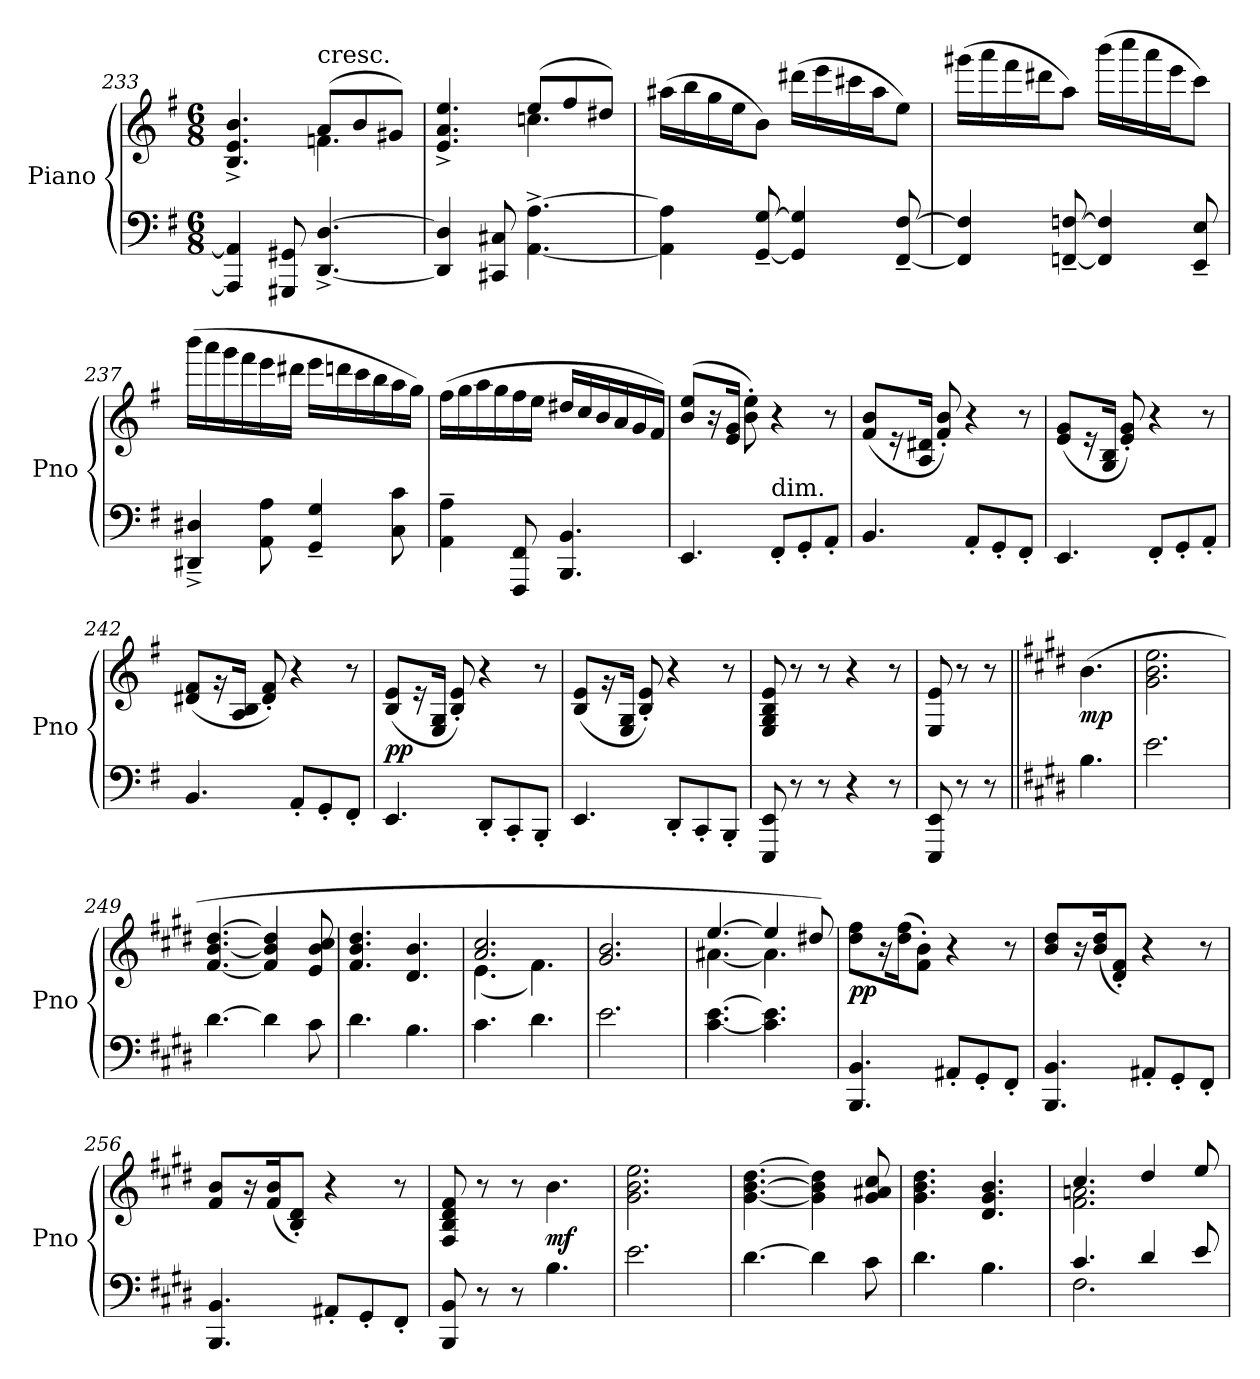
**kern	**kern	**dynam
*part1	*part1	*part1
*staff2	*staff1	*staff1/2
*I"Piano	*	*
*I'Pno	*	*
!!LO:PB:g=z
*clefF4	*clefG2	*
*k[f#]	*k[f#]	*
*G:	*G:	*
*M6/8	*M6/8	*
=233	=233	=233
*	*^	*
4AAA/] 4AA/]	4.B/^ 4.e/^ 4.b/^	4.ryy	.
8GGG#X/ 8GG#X/	.	.	.
!	!LO:TX:a:t=cresc.	!	!
[4.DD/^ [4.D/^	(8a/L	4.fn\	.
.	8b/	.	.
.	8g#X/J)	.	.
=234	=234	=234	=234
4DD/] 4D/]	4.e/^ 4.a/^ 4.ee/^	4.ryy	.
8CC#X/ 8C#X/	.	.	.
[4.AA\^ [4.A\^	(8ee/L	4.ccn\	.
.	8ff#/	.	.
.	8dd#X/J)	.	.
*	*v	*v	*
=235	=235	=235
4AA\] 4A\]	(16aa#X\LL	.
.	16bb\	.
.	16gg\	.
.	16ee\J	.
[8GG/~ [8G/~	8b\J)	.
4GG/] 4G/]	(16ddd#X\LL	.
.	16eee\	.
.	16ccc#X\	.
.	16aa#\J	.
[8FF#/~ [8F#/~	8ee\J)	.
=236	=236	=236
4FF#/] 4F#/]	(16ggg#X\LL	.
.	16aaa\	.
.	16fff#\	.
.	16ddd#X\J	.
[8FFn/~ [8Fn/~	8aa\J)	.
4FF/] 4F/]	(16bbb\LL	.
.	16cccc\	.
.	16aaa\	.
.	16eee\J	.
8EE/~ 8E/~	8ccc\J)	.
!!LO:PB:g=z
=237	=237	=237
4DD#X/^~ 4D#X/^~	(16bbb\LL	.
.	16aaa\	.
.	16ggg\	.
.	16fff#\	.
8AA\ 8A\	16eee\	.
.	16ddd#X\JJ	.
4GG/~ 4G/~	16eee\LL	.
.	16dddn\	.
.	16ccc\	.
.	16bb\	.
8C\ 8c\	16aa\	.
.	16gg\JJ)	.
=238	=238	=238
4AA\~ 4A\~	(16ff#\LL	.
.	16gg\	.
.	16aa\	.
.	16gg\	.
8FFF#/ 8FF#/	16ff#\	.
.	16ee\JJ	.
4.BBB/ 4.BB/	16dd#X/LL	.
.	16cc/	.
.	16b/	.
.	16a/	.
.	16g/	.
.	16f#/JJ)	.
=239	=239	=239
4.EE/	(8b/ 8ee/L	.
.	16r	.
.	16e/ 16g/Jk	.
.	8b\' 8ee\')	.
!LO:TX:a:t=dim.	!	!
8FF#'/L	4r	.
8GG'/	.	.
8AA'/J	8r	.
=240	=240	=240
4.BB/	(8f#/ 8b/L	.
.	16r	.
.	16A/ 16d#X/Jk	.
.	8f#/' 8b/')	.
8AA'/L	4r	.
8GG'/	.	.
8FF#'/J	8r	.
!!LO:PB:g=z
=241	=241	=241
4.EE/	(8e/ 8g/L	.
.	16r	.
.	16G/ 16B/Jk	.
.	8e/' 8g/')	.
8FF#'/L	4r	.
8GG'/	.	.
8AA'/J	8r	.
!!LO:PB:g=z
=242	=242	=242
4.BB/	(8d#X/ 8f#/L	.
.	16rg	.
.	16A/ 16B/Jk	.
.	8d#/' 8f#/')	.
8AA'/L	4r	.
8GG'/	.	.
8FF#'/J	8r	.
=243	=243	=243
!	!	!LO:DY:b
4.EE/	(8B/ 8e/L	pp
.	16re	.
.	16E/ 16G/Jk	.
.	8B/' 8e/')	.
8DD'/L	4r	.
8CC'/	.	.
8BBB'/J	8r	.
=244	=244	=244
4.EE/	(8B/ 8e/L	.
.	16rg	.
.	16E/ 16G/Jk	.
.	8B/' 8e/')	.
8DD'/L	4r	.
8CC'/	.	.
8BBB'/J	8r	.
=245	=245	=245
8EEE/ 8EE/	8E/ 8G/ 8B/ 8e/	.
8r	8r	.
8r	8r	.
4r	4r	.
8r	8r	.
=246	=246	=246
8EEE/ 8EE/	8E/ 8e/	.
8r	8r	.
8r	8r	.
=247||	=247||	=247||
*k[f#c#g#d#]	*k[f#c#g#d#]	*
*E:	*E:	*
!	!	!LO:DY:b
4.B\	(4.b\	mp
!!LO:PB:g=z
=248	=248	=248
2.e\	2.g#\ 2.b\ 2.ee\	.
=249	=249	=249
[4.d#\	[4.f#/ [4.b/ [4.dd#/	.
4d#\]	4f#/] 4b/] 4dd#/]	.
8c#\	8e/ 8b/ 8cc#/	.
!!LO:PB:g=z
=250	=250	=250
4.d#\	4.f#/ 4.b/ 4.dd#/	.
4.B\	4.d#/ 4.b/	.
=251	=251	=251
*	*^	*
4.c#\	2.a/ 2.cc#/	(4.e\	.
4.d#\	.	4.f#\)	.
*	*v	*v	*
=252	=252	=252
2.e\	2.g#/ 2.b/	.
=253	=253	=253
*	*^	*
[4.c#\ [4.e\	[4.ee/	[4.a#X\	.
4.c#\] 4.e\]	4ee/]	4.a#\]	.
.	8dd#X/)	.	.
*	*v	*v	*
=254	=254	=254
!	!	!LO:DY:b
4.BBB/ 4.BB/	8dd#\ 8ff#\L	pp
.	16r	.
.	(16dd#\ 16ff#\K	.
.	8f#\' 8b\'J)	.
8AA#X'/L	4r	.
8GG#'/	.	.
8FF#'/J	8r	.
=255	=255	=255
4.BBB/ 4.BB/	8b/ 8dd#/L	.
.	16r	.
.	(16b/ 16dd#/K	.
.	8d#/' 8f#/'J)	.
8AA#X'/L	4r	.
8GG#'/	.	.
8FF#'/J	8r	.
=256	=256	=256
4.BBB/ 4.BB/	8f#/ 8b/L	.
.	16r	.
.	(16f#/ 16b/K	.
.	8B/' 8d#/'J)	.
8AA#X'/L	4r	.
8GG#'/	.	.
8FF#'/J	8r	.
!!LO:PB:g=z
=257	=257	=257
8BBB/ 8BB/	8F#/ 8B/ 8d#/ 8f#/	.
8r	8r	.
8r	8r	.
!	!	!LO:DY:b
4.B\	4.b\	mf
!!LO:PB:g=z
=258	=258	=258
2.e\	2.g#\ 2.b\ 2.ee\	.
=259	=259	=259
[4.d#\	[4.g#\ [4.b\ [4.dd#\	.
4d#\]	4g#\] 4b\] 4dd#\]	.
8c#\	8g#/ 8a#X/ 8cc#/	.
=260	=260	=260
4.d#\	4.g#\ 4.b\ 4.dd#\	.
4.B\	4.d#/ 4.g#/ 4.b/	.
=261	=261	=261
*^	*^	*
4.c#/	2.F#\	4.cc#/	2.f#\ 2.an\	.
4d#/	.	4dd#/	.	.
8e/	.	8ee/	.	.
*v	*v	*	*	*
*	*v	*v	*
=	=	=
*-	*-	*-
